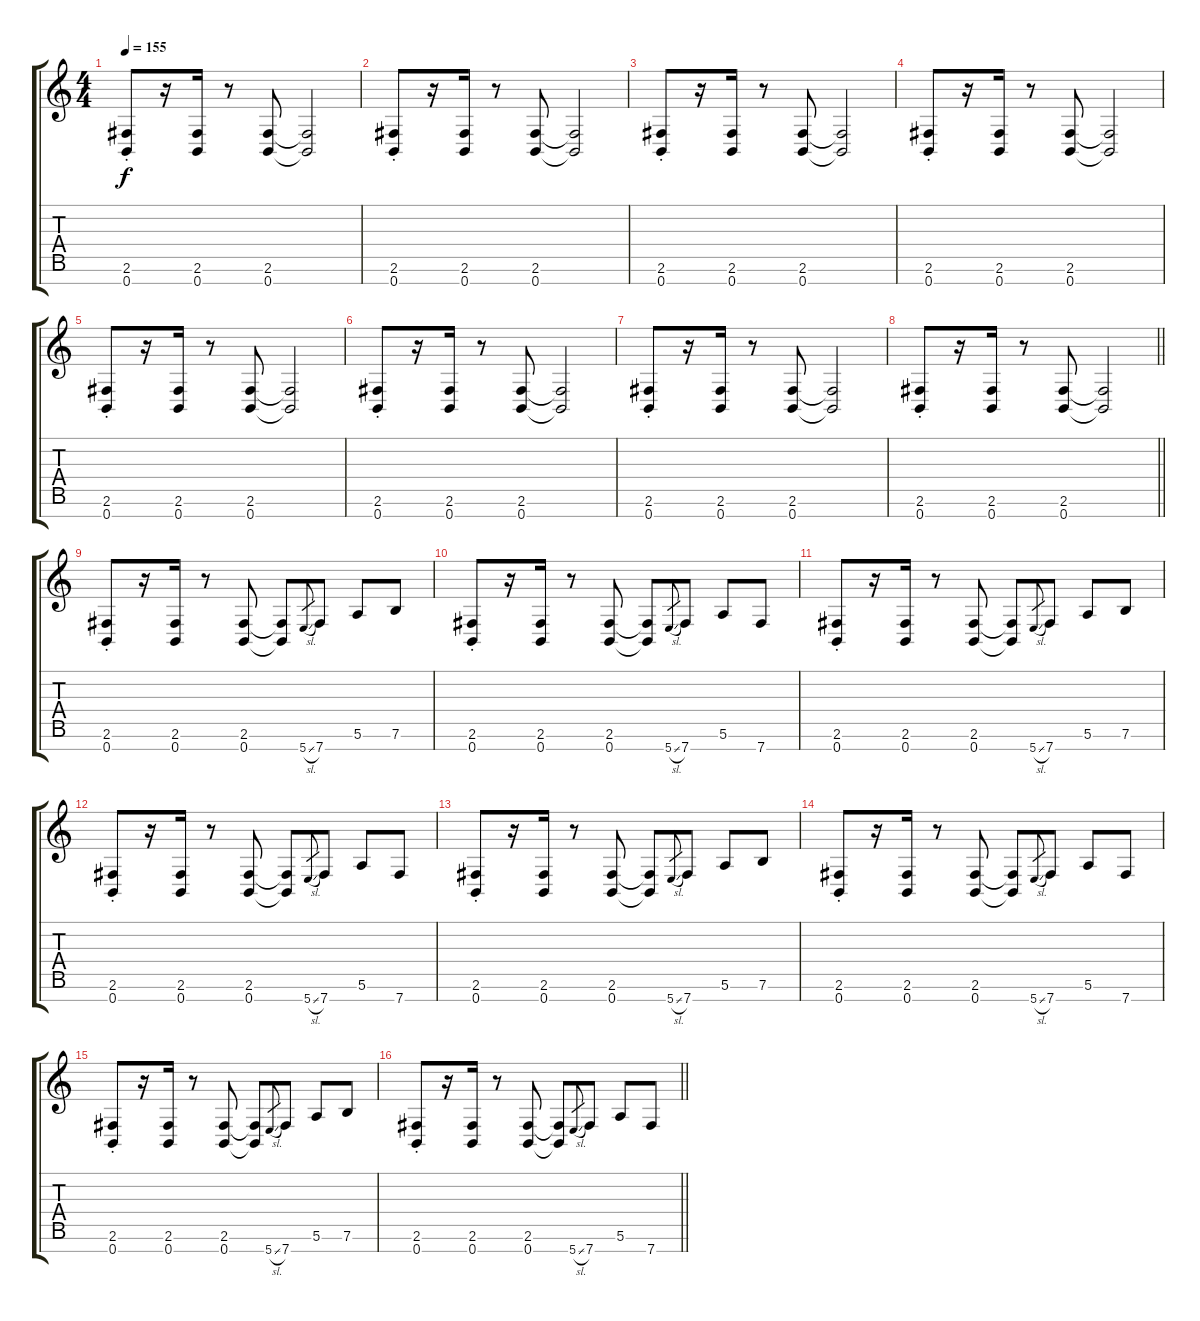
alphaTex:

\track "" {instrument distortionguitar}
\staff {score tabs}
\tuning (E4 B3 G3 D3 A2 E2 B1) {hide}
\ts (4 4)
\tempo 155
\clef g2
\ks c
(2.6{st} 0.7{st}).8{dy f} r.16 (2.6 0.7).16 r.8 (2.6 0.7).8 (2.6{t} 0.7{t}).2 |
(2.6{st} 0.7{st}).8 r.16 (2.6 0.7).16 r.8 (2.6 0.7).8 (2.6{t} 0.7{t}).2 |
(2.6{st} 0.7{st}).8 r.16 (2.6 0.7).16 r.8 (2.6 0.7).8 (2.6{t} 0.7{t}).2 |
(2.6{st} 0.7{st}).8 r.16 (2.6 0.7).16 r.8 (2.6 0.7).8 (2.6{t} 0.7{t}).2 |
(2.6{st} 0.7{st}).8 r.16 (2.6 0.7).16 r.8 (2.6 0.7).8 (2.6{t} 0.7{t}).2 |
(2.6{st} 0.7{st}).8 r.16 (2.6 0.7).16 r.8 (2.6 0.7).8 (2.6{t} 0.7{t}).2 |
(2.6{st} 0.7{st}).8 r.16 (2.6 0.7).16 r.8 (2.6 0.7).8 (2.6{t} 0.7{t}).2 |
\barLineRight lightlight
(2.6{st} 0.7{st}).8 r.16 (2.6 0.7).16 r.8 (2.6 0.7).8 (2.6{t} 0.7{t}).2 |
(2.6{st} 0.7{st}).8 r.16 (2.6 0.7).16 r.8 (2.6 0.7).8 (2.6{t} 0.7{t}).8 5.7{sl}.8{gr} 7.7.8 5.6.8 7.6.8 |
(2.6{st} 0.7{st}).8 r.16 (2.6 0.7).16 r.8 (2.6 0.7).8 (2.6{t} 0.7{t}).8 5.7{sl}.8{gr} 7.7.8 5.6.8 7.7.8 |
(2.6{st} 0.7{st}).8 r.16 (2.6 0.7).16 r.8 (2.6 0.7).8 (2.6{t} 0.7{t}).8 5.7{sl}.8{gr} 7.7.8 5.6.8 7.6.8 |
(2.6{st} 0.7{st}).8 r.16 (2.6 0.7).16 r.8 (2.6 0.7).8 (2.6{t} 0.7{t}).8 5.7{sl}.8{gr} 7.7.8 5.6.8 7.7.8 |
(2.6{st} 0.7{st}).8 r.16 (2.6 0.7).16 r.8 (2.6 0.7).8 (2.6{t} 0.7{t}).8 5.7{sl}.8{gr} 7.7.8 5.6.8 7.6.8 |
(2.6{st} 0.7{st}).8 r.16 (2.6 0.7).16 r.8 (2.6 0.7).8 (2.6{t} 0.7{t}).8 5.7{sl}.8{gr} 7.7.8 5.6.8 7.7.8 |
(2.6{st} 0.7{st}).8 r.16 (2.6 0.7).16 r.8 (2.6 0.7).8 (2.6{t} 0.7{t}).8 5.7{sl}.8{gr} 7.7.8 5.6.8 7.6.8 |
\barLineRight lightlight
(2.6{st} 0.7{st}).8 r.16 (2.6 0.7).16 r.8 (2.6 0.7).8 (2.6{t} 0.7{t}).8 5.7{sl}.8{gr} 7.7.8 5.6.8 7.7.8
